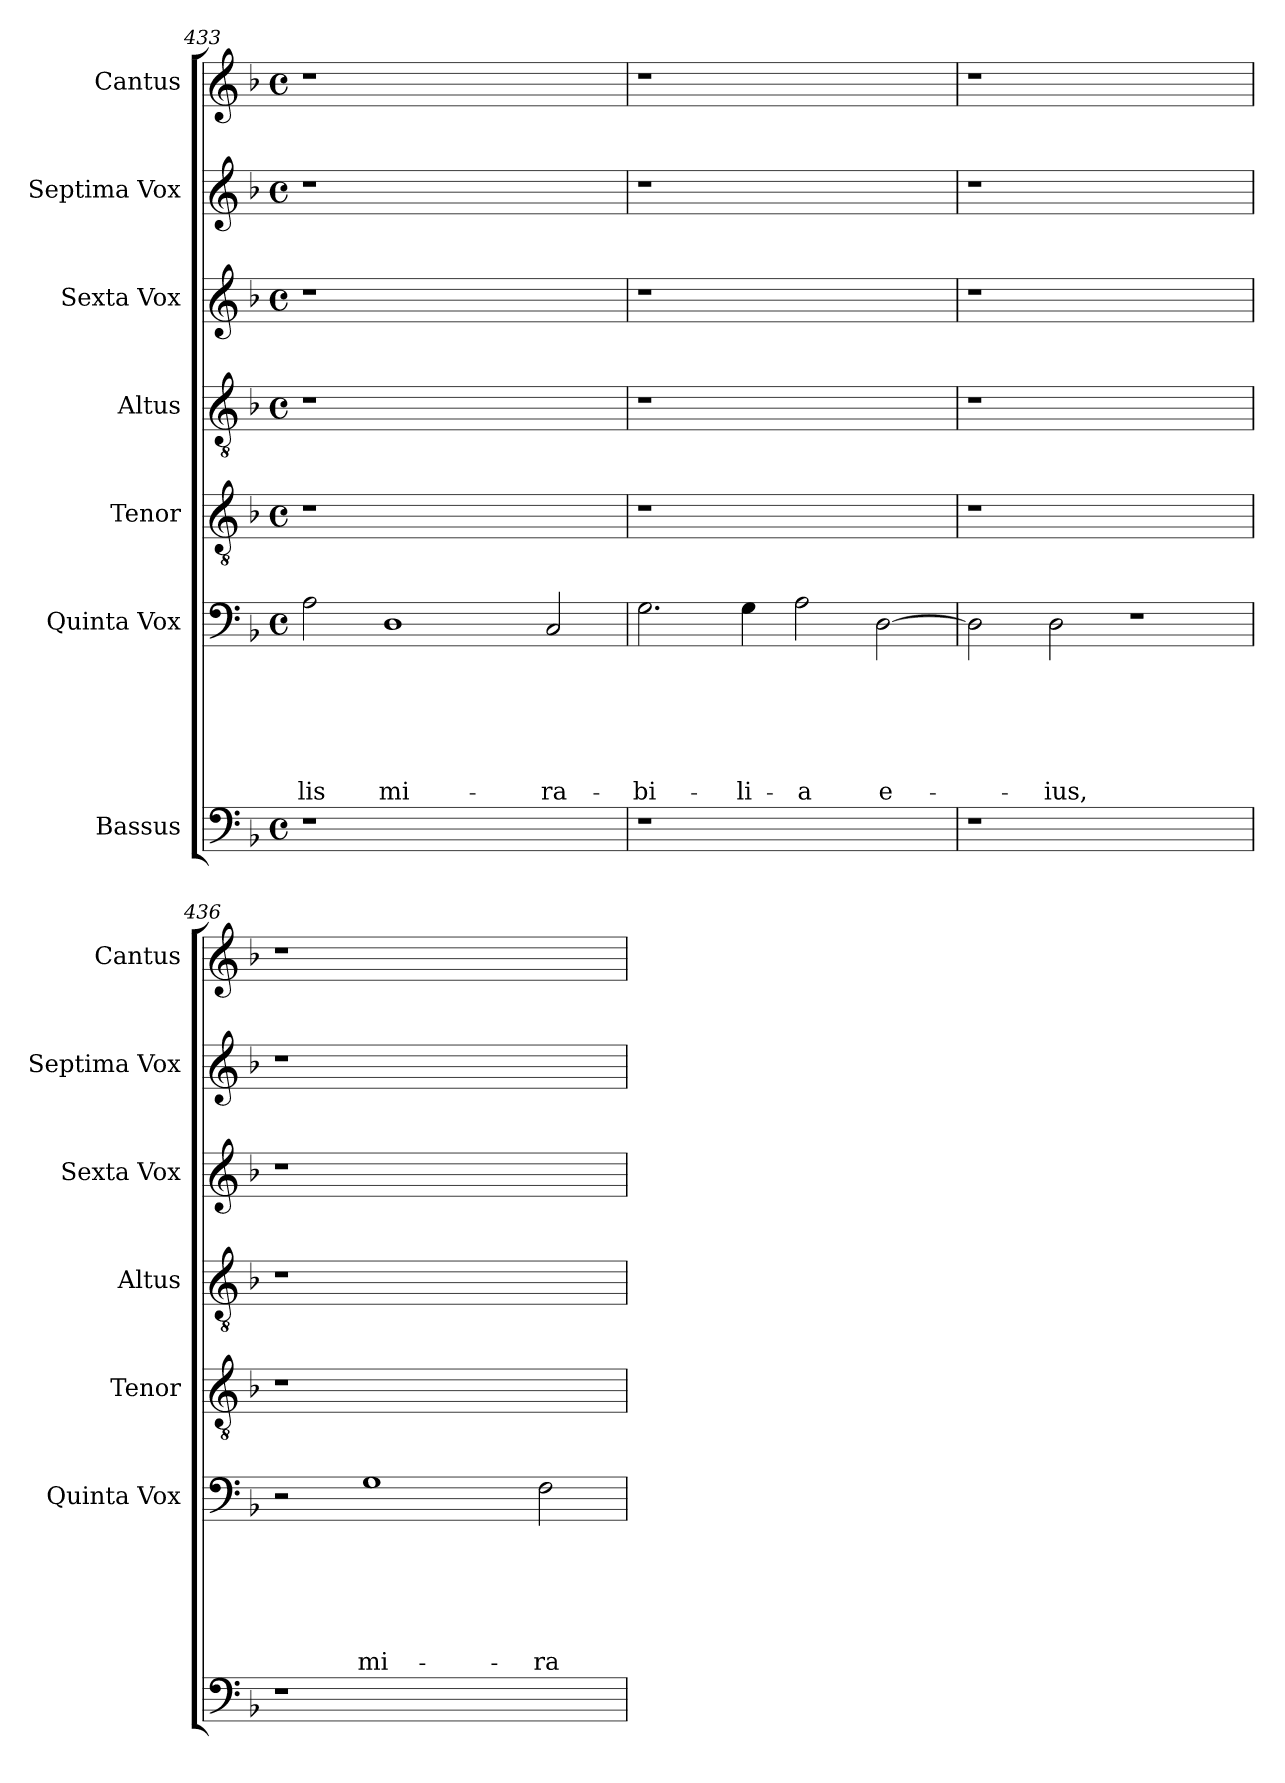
**kern	**kern	**text	**text	**text	**text	**text	**text	**kern	**kern	**kern	**kern	**kern
*part7	*part6	*part6	*part6	*part6	*part6	*part6	*part6	*part5	*part4	*part3	*part2	*part1
*staff7	*staff6	*staff6	*staff6	*staff6	*staff6	*staff6	*staff6	*staff5	*staff4	*staff3	*staff2	*staff1
*I"Bassus	*I"Quinta Vox	*	*	*	*	*	*	*I"Tenor	*I"Altus	*I"Sexta Vox	*I"Septima Vox	*I"Cantus
*	*I'Quinta Vox	*	*	*	*	*	*	*I'Tenor	*I'Altus	*I'Sexta Vox	*I'Septima Vox	*I'Cantus
*clefF4	*clefF4	*	*	*	*	*	*	*clefGv2	*clefGv2	*clefG2	*clefG2	*clefG2
*k[b-]	*k[b-]	*	*	*	*	*	*	*k[b-]	*k[b-]	*k[b-]	*k[b-]	*k[b-]
*F:	*F:	*	*	*	*	*	*	*F:	*F:	*F:	*F:	*F:
*M4/4	*M4/4	*	*	*	*	*	*	*M4/4	*M4/4	*M4/4	*M4/4	*M4/4
*met(c)	*met(c)	*	*	*	*	*	*	*met(c)	*met(c)	*met(c)	*met(c)	*met(c)
=433	=433	=433	=433	=433	=433	=433	=433	=433	=433	=433	=433	=433
!	!	!	!	!	!	!	!LO:LY:b	!	!	!	!	!
1r	2A\	.	.	.	.	.	-lis	1r	1r	1r	1r	1r
!	!	!	!	!	!	!	!LO:LY:b	!	!	!	!	!
.	1D	.	.	.	.	.	mi-	.	.	.	.	.
1ryy	.	.	.	.	.	.	.	1ryy	1ryy	1ryy	1ryy	1ryy
!	!	!	!	!	!	!	!LO:LY:b	!	!	!	!	!
.	2C/	.	.	.	.	.	-ra-	.	.	.	.	.
!!LO:LB:g=z
=434	=434	=434	=434	=434	=434	=434	=434	=434	=434	=434	=434	=434
!	!	!	!	!	!	!	!LO:LY:b	!	!	!	!	!
1r	2.G\	.	.	.	.	.	-bi-	1r	1r	1r	1r	1r
!	!	!	!	!	!	!	!LO:LY:b	!	!	!	!	!
.	4G\	.	.	.	.	.	-li-	.	.	.	.	.
!	!	!	!	!	!	!	!LO:LY:b	!	!	!	!	!
1ryy	2A\	.	.	.	.	.	-a	1ryy	1ryy	1ryy	1ryy	1ryy
!	!	!	!	!	!	!	!LO:LY:b	!	!	!	!	!
.	[>2D\	.	.	.	.	.	e-	.	.	.	.	.
=435	=435	=435	=435	=435	=435	=435	=435	=435	=435	=435	=435	=435
1r	2D\]	.	.	.	.	.	.	1r	1r	1r	1r	1r
!	!	!	!	!	!	!	!LO:LY:b	!	!	!	!	!
.	2D\	.	.	.	.	.	-ius,	.	.	.	.	.
1ryy	1r	.	.	.	.	.	.	1ryy	1ryy	1ryy	1ryy	1ryy
=436	=436	=436	=436	=436	=436	=436	=436	=436	=436	=436	=436	=436
1r	2r	.	.	.	.	.	.	1r	1r	1r	1r	1r
!	!	!	!	!	!	!	!LO:LY:b	!	!	!	!	!
.	1G	.	.	.	.	.	mi-	.	.	.	.	.
1ryy	.	.	.	.	.	.	.	1ryy	1ryy	1ryy	1ryy	1ryy
!	!	!	!	!	!	!	!LO:LY:b	!	!	!	!	!
.	2F\	.	.	.	.	.	-ra-	.	.	.	.	.
=	=	=	=	=	=	=	=	=	=	=	=	=
*-	*-	*-	*-	*-	*-	*-	*-	*-	*-	*-	*-	*-
